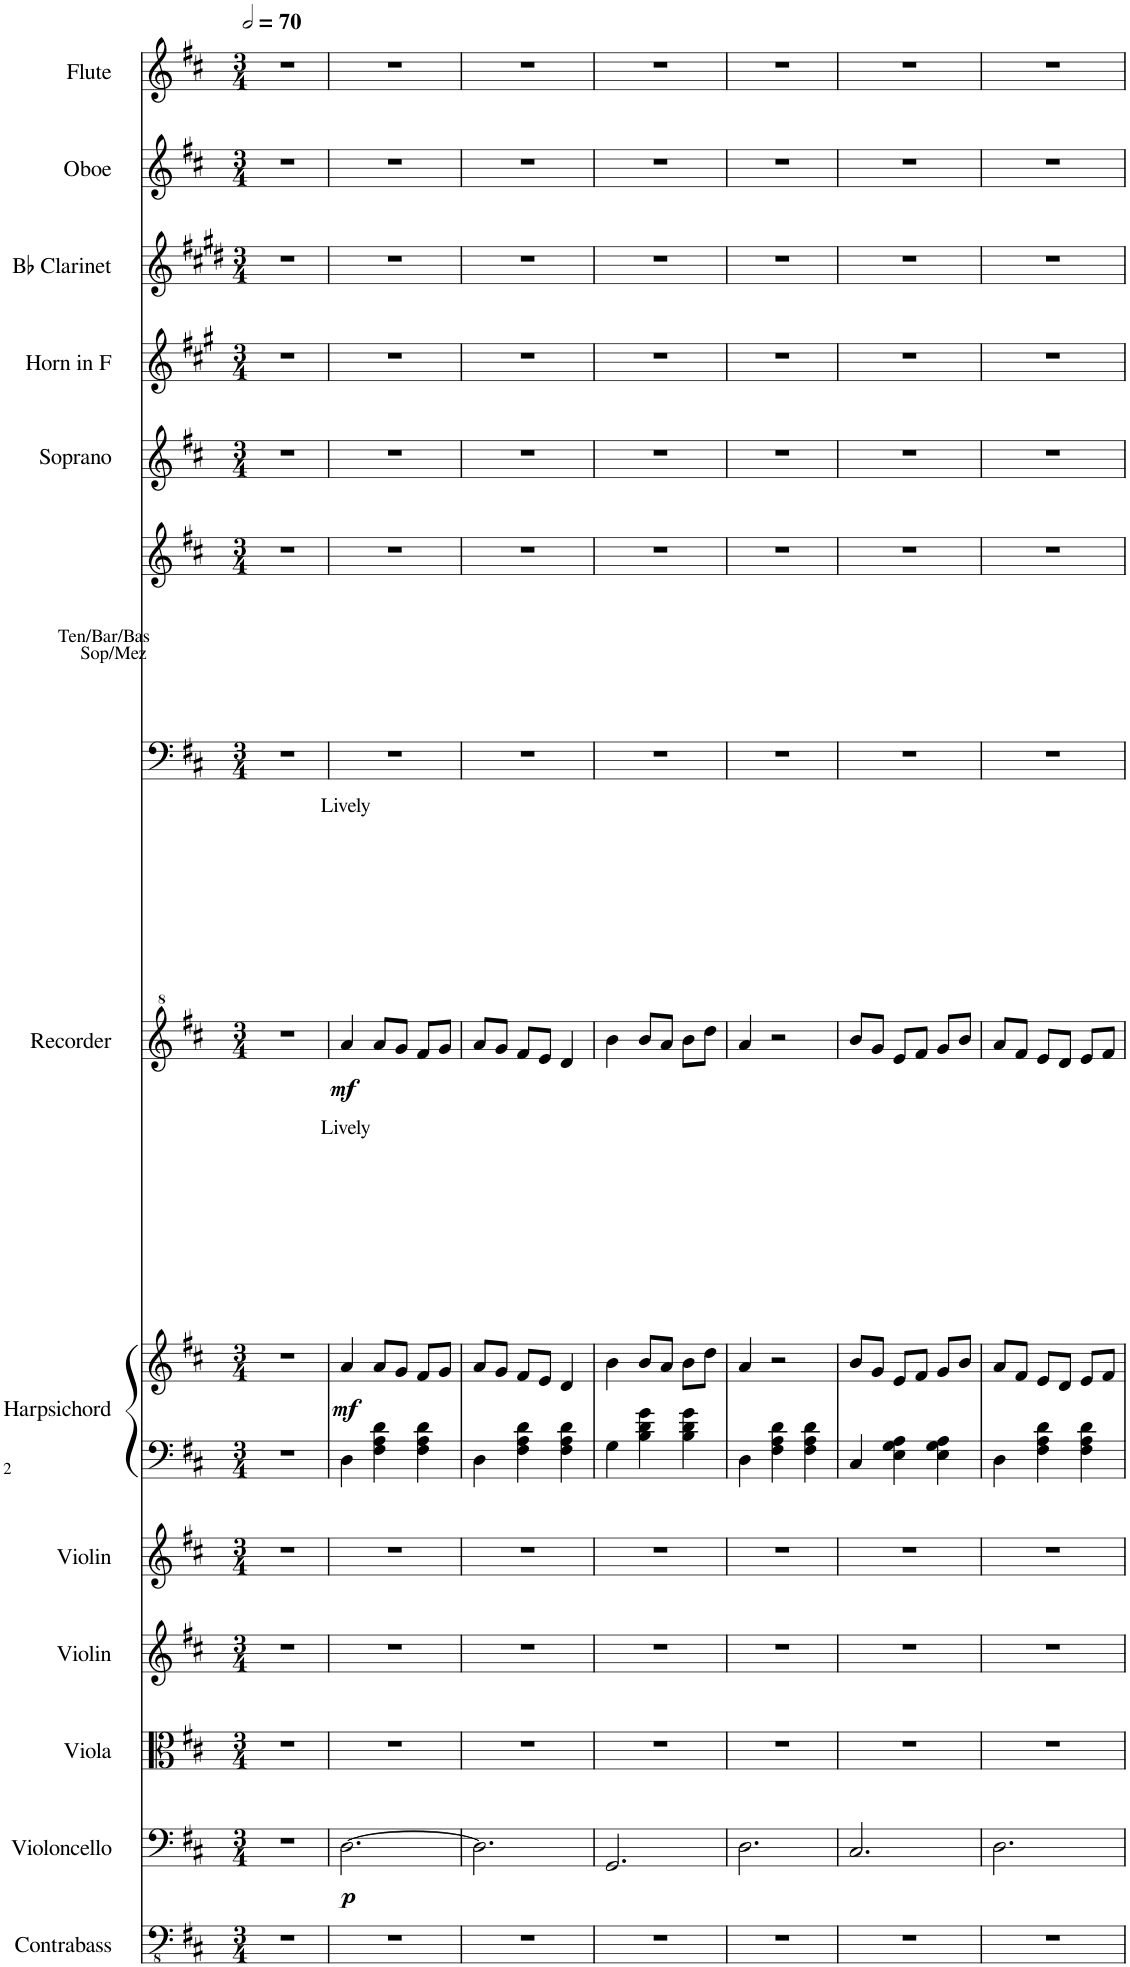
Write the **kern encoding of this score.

**kern	**kern	**dynam	**kern	**kern	**kern	**kern	**kern	**text	**dynam	**kern	**text	**dynam	**kern	**kern	**kern	**kern	**kern	**kern	**kern
*part14	*part13	*part13	*part12	*part11	*part10	*part9	*part9	*part9	*part9	*part8	*part8	*part8	*part7	*part6	*part5	*part4	*part3	*part2	*part1
*staff15	*staff14	*staff14	*staff13	*staff12	*staff11	*staff10	*staff9	*staff9	*staff9/10	*staff8	*staff8	*staff8	*staff7	*staff6	*staff5	*staff4	*staff3	*staff2	*staff1
*I"Contrabass	*I"Violoncello	*	*I"Viola	*I"Violin	*I"Violin	*I"Harpsichord	*	*	*	*I"Recorder	*	*	*I"Voice	*I"Voice	*I"Soprano	*I"Horn in F	*I"Bb Clarinet	*I"Oboe	*I"Flute
*I'Cb.	*I'Vc.	*	*I'Vla.	*I'Vln.	*I'Vln.	*I'Hch.	*	*	*	*I'Rec.	*	*	*	*I'Vo.	*I'S.	*	*I'Bb Cl.	*I'Ob.	*I'Fl.
*clefFv4	*clefF4	*	*clefC3	*clefG2	*clefG2	*clefF4	*clefG2	*	*	*clefG^2	*	*	*clefF4	*clefG2	*clefG2	*clefG2	*clefG2	*clefG2	*clefG2
*Trd7c12	*	*	*	*	*	*	*	*	*	*	*	*	*	*	*	*Trd4c7	*Trd1c2	*	*
*k[f#c#]	*k[f#c#]	*	*k[f#c#]	*k[f#c#]	*k[f#c#]	*k[f#c#]	*k[f#c#]	*	*	*k[f#c#]	*	*	*k[f#c#]	*k[f#c#]	*k[f#c#]	*k[f#c#g#]	*k[f#c#g#d#]	*k[f#c#]	*k[f#c#]
*M3/4	*M3/4	*	*M3/4	*M3/4	*M3/4	*M3/4	*M3/4	*	*	*M3/4	*	*	*M3/4	*M3/4	*M3/4	*M3/4	*M3/4	*M3/4	*M3/4
=1	=1	=1	=1	=1	=1	=1	=1	=1	=1	=1	=1	=1	=1	=1	=1	=1	=1	=1	=1
!	!	!	!	!	!	!	!	!	!	!	!	!	!	!LO:TX:b:t=Ten/Bar/Bas	!	!	!	!	!
!	!	!	!	!	!	!	!	!	!	!	!	!	!LO:TX:a:t=Sop/Mez	!	!	!	!	!	!
2.r	2.r	.	2.r	2.r	2.r	2.r	2.r	.	.	2.r	.	.	2.r	2.r	2.r	2.r	2.r	2.r	2.r
=2	=2	=2	=2	=2	=2	=2	=2	=2	=2	=2	=2	=2	=2	=2	=2	=2	=2	=2	=2
*	*	*	*	*	*	*	*	*	*	*	*	*	*	*	*	*	*	*	*MM140
!	!	!LO:DY:b	!	!	!	!	!	!LO:LY:a	!LO:DY:b	!	!LO:LY:a	!LO:DY:b	!	!	!	!	!	!	!
2.r	[2.D\	p	2.r	2.r	2.r	4D\	4a/	Lively	mf	4aa/	Lively	mf	2.r	2.r	2.r	2.r	2.r	2.r	2.r
.	.	.	.	.	.	4F#\ 4A\ 4d\	8a/L	.	.	8aa/L	.	.	.	.	.	.	.	.	.
.	.	.	.	.	.	.	8g/J	.	.	8gg/J	.	.	.	.	.	.	.	.	.
.	.	.	.	.	.	4F#\ 4A\ 4d\	8f#/L	.	.	8ff#/L	.	.	.	.	.	.	.	.	.
.	.	.	.	.	.	.	8g/J	.	.	8gg/J	.	.	.	.	.	.	.	.	.
=3	=3	=3	=3	=3	=3	=3	=3	=3	=3	=3	=3	=3	=3	=3	=3	=3	=3	=3	=3
2.r	2.D\]	.	2.r	2.r	2.r	4D\	8a/L	.	.	8aa/L	.	.	2.r	2.r	2.r	2.r	2.r	2.r	2.r
.	.	.	.	.	.	.	8g/J	.	.	8gg/J	.	.	.	.	.	.	.	.	.
.	.	.	.	.	.	4F#\ 4A\ 4d\	8f#/L	.	.	8ff#/L	.	.	.	.	.	.	.	.	.
.	.	.	.	.	.	.	8e/J	.	.	8ee/J	.	.	.	.	.	.	.	.	.
.	.	.	.	.	.	4F#\ 4A\ 4d\	4d/	.	.	4dd/	.	.	.	.	.	.	.	.	.
=4	=4	=4	=4	=4	=4	=4	=4	=4	=4	=4	=4	=4	=4	=4	=4	=4	=4	=4	=4
2.r	2.GG/	.	2.r	2.r	2.r	4G\	4b\	.	.	4bb\	.	.	2.r	2.r	2.r	2.r	2.r	2.r	2.r
.	.	.	.	.	.	4B\ 4d\ 4g\	8b/L	.	.	8bb/L	.	.	.	.	.	.	.	.	.
.	.	.	.	.	.	.	8a/J	.	.	8aa/J	.	.	.	.	.	.	.	.	.
.	.	.	.	.	.	4B\ 4d\ 4g\	8b\L	.	.	8bb\L	.	.	.	.	.	.	.	.	.
.	.	.	.	.	.	.	8dd\J	.	.	8ddd\J	.	.	.	.	.	.	.	.	.
=5	=5	=5	=5	=5	=5	=5	=5	=5	=5	=5	=5	=5	=5	=5	=5	=5	=5	=5	=5
2.r	2.D\	.	2.r	2.r	2.r	4D\	4a/	.	.	4aa/	.	.	2.r	2.r	2.r	2.r	2.r	2.r	2.r
.	.	.	.	.	.	4F#\ 4A\ 4d\	2r	.	.	2r	.	.	.	.	.	.	.	.	.
.	.	.	.	.	.	4F#\ 4A\ 4d\	.	.	.	.	.	.	.	.	.	.	.	.	.
=6	=6	=6	=6	=6	=6	=6	=6	=6	=6	=6	=6	=6	=6	=6	=6	=6	=6	=6	=6
2.r	2.C#/	.	2.r	2.r	2.r	4C#/	8b/L	.	.	8bb/L	.	.	2.r	2.r	2.r	2.r	2.r	2.r	2.r
.	.	.	.	.	.	.	8g/J	.	.	8gg/J	.	.	.	.	.	.	.	.	.
.	.	.	.	.	.	4E\ 4G\ 4A\	8e/L	.	.	8ee/L	.	.	.	.	.	.	.	.	.
.	.	.	.	.	.	.	8f#/J	.	.	8ff#/J	.	.	.	.	.	.	.	.	.
.	.	.	.	.	.	4E\ 4G\ 4A\	8g/L	.	.	8gg/L	.	.	.	.	.	.	.	.	.
.	.	.	.	.	.	.	8b/J	.	.	8bb/J	.	.	.	.	.	.	.	.	.
=7	=7	=7	=7	=7	=7	=7	=7	=7	=7	=7	=7	=7	=7	=7	=7	=7	=7	=7	=7
2.r	2.D\	.	2.r	2.r	2.r	4D\	8a/L	.	.	8aa/L	.	.	2.r	2.r	2.r	2.r	2.r	2.r	2.r
.	.	.	.	.	.	.	8f#/J	.	.	8ff#/J	.	.	.	.	.	.	.	.	.
.	.	.	.	.	.	4F#\ 4A\ 4d\	8e/L	.	.	8ee/L	.	.	.	.	.	.	.	.	.
.	.	.	.	.	.	.	8d/J	.	.	8dd/J	.	.	.	.	.	.	.	.	.
.	.	.	.	.	.	4F#\ 4A\ 4d\	8e/L	.	.	8ee/L	.	.	.	.	.	.	.	.	.
.	.	.	.	.	.	.	8f#/J	.	.	8ff#/J	.	.	.	.	.	.	.	.	.
=	=	=	=	=	=	=	=	=	=	=	=	=	=	=	=	=	=	=	=
*-	*-	*-	*-	*-	*-	*-	*-	*-	*-	*-	*-	*-	*-	*-	*-	*-	*-	*-	*-
